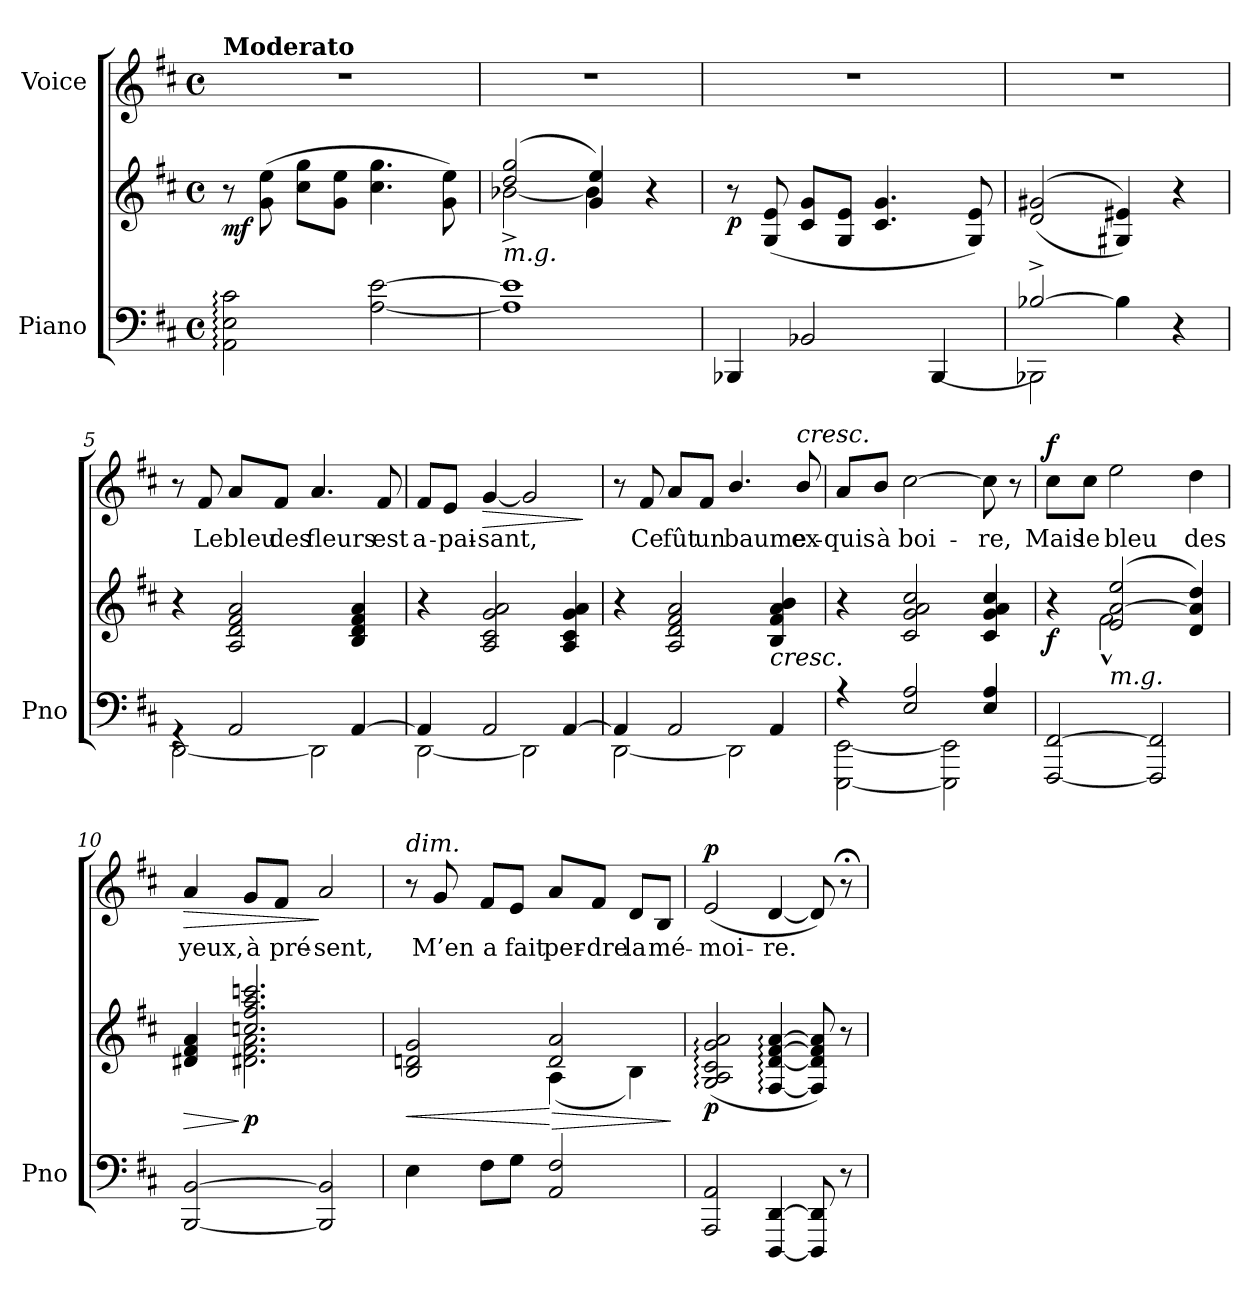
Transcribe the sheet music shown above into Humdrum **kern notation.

**kern	**kern	**dynam	**kern	**text	**dynam
*part2	*part2	*part2	*part1	*part1	*part1
*staff3	*staff2	*staff2/3	*staff1	*staff1	*staff1
*I"Piano	*	*	*I"Voice	*	*
*I'Pno	*	*	*	*	*
*clefF4	*clefG2	*	*clefG2	*	*
*k[f#c#]	*k[f#c#]	*	*k[f#c#]	*	*
*M4/4	*M4/4	*	*M4/4	*	*
*met(c)	*met(c)	*	*met(c)	*	*
*MM92	*MM92	*	*MM92	*	*
=1	=1	=1	=1	=1	=1
!	!	!	!LO:TX:a:B:t=Moderato	!	!
!	!	!LO:DY:b	!	!	!
2AA\: 2E\: 2c#\:	8r	mf	1r	.	.
.	(>8g\ 8ee\	.	.	.	.
.	8cc#\ 8gg\L	.	.	.	.
.	8g\ 8ee\J	.	.	.	.
[2A\ [2e\	4.cc#\ 4.gg\	.	.	.	.
.	8g\ 8ee\)	.	.	.	.
=2	=2	=2	=2	=2	=2
*	*^	*	*	*	*
!	!LO:TX:b:i:t=m.g.	!	!	!	!	!
1A] 1e]	(>2dd/ 2gg/	[2b-X^\	.	1r	.	.
.	4g/ 4ee/)	4b-\]	.	.	.	.
.	4r	4ryy	.	.	.	.
=3	=3	=3	=3	=3	=3	=3
!	!	!	!LO:DY:b	!	!	!
*	*v	*v	*	*	*	*
4BBB-X/	8r	p	1r	.	.
.	(>8G/ 8e/	.	.	.	.
2BB-X/	8c#/ 8g/L	.	.	.	.
.	8G/ 8e/J	.	.	.	.
.	4.c#/ 4.g/	.	.	.	.
[4BBB-/	.	.	.	.	.
.	8G/ 8e/)	.	.	.	.
!!LO:LB:g=z
=4	=4	=4	=4	=4	=4
*^	*	*	*	*	*
[2B-X^/	2BBB-X\]	(<(>2d/ 2g#X/	.	1r	.	.
4B-\]	2ryy	4G#X/ 4e#X/))	.	.	.	.
4r	.	4r	.	.	.	.
=5	=5	=5	=5	=5	=5	=5
!	!	!	!LO:DY:b	!	!	!
!	!	!	!LO:DY:n=1:b	!	!	!
4rGG	[2DD\	4r	p other-dynamics	8r	.	.
!	!	!	!	!	!LO:LY:b	!LO:DY:a
!	!	!	!	!	!	!LO:DY:n=1:a
.	.	.	.	8f#/	Le	p other-dynamics
!	!	!	!	!	!LO:LY:b	!
2AA/	.	2A/ 2d/ 2f#/ 2a/	.	8a/L	bleu	.
!	!	!	!	!	!LO:LY:b	!
.	.	.	.	8f#/J	des	.
!	!	!	!	!	!LO:LY:b	!
.	2DD\]	.	.	4.a/	fleurs	.
[4AA/	.	4B/ 4d/ 4f#/ 4a/	.	.	.	.
!	!	!	!	!	!LO:LY:b	!
.	.	.	.	8f#/	est	.
=6	=6	=6	=6	=6	=6	=6
!	!	!	!	!	!LO:LY:b	!
4AA/]	[2DD\	4r	.	8f#/L	a-	.
!	!	!	!	!	!LO:LY:b	!
.	.	.	.	8e/J	-pai-	.
!	!	!	!	!	!LO:LY:b	!LO:HP:b
2AA/	.	2A/ 2c#/ 2g/ 2a/	.	[4g/	-sant,	>
.	2DD\]	.	.	2g/]	.	.
[4AA/	.	4A/ 4c#/ 4g/ 4a/	.	.	.	.
*v	*v	*	*	*	*	*
.	.	.	.	.	]
!!LO:LB:g=z
=7	=7	=7	=7	=7	=7
*^	*	*	*	*	*
4AA/]	[2DD\	4r	.	8r	.	.
!	!	!	!	!	!LO:LY:b	!
.	.	.	.	8f#/	Ce	.
!	!	!	!	!	!LO:LY:b	!
2AA/	.	2A/ 2d/ 2f#/ 2a/	.	8a/L	fût	.
!	!	!	!	!	!LO:LY:b	!
.	.	.	.	8f#/J	un	.
!	!	!	!	!	!LO:LY:b	!
.	2DD\]	.	.	4.b/	baume	.
!	!	!LO:TX:b:i:t=cresc.	!	!	!	!
4AA/	.	4B/ 4f#/ 4a/ 4b/	.	.	.	.
!	!	!	!	!LO:TX:a:i:t=cresc.	!	!
!	!	!	!	!	!LO:LY:b	!
.	.	.	.	8b/	ex-	.
=8	=8	=8	=8	=8	=8	=8
!	!	!	!	!	!LO:LY:b	!
4r	[2EEE\ [2EE\	4r	.	8a/L	-quis	.
!	!	!	!	!	!LO:LY:b	!
.	.	.	.	8b/J	à	.
!	!	!	!	!	!LO:LY:b	!
2E/ 2A/	.	2c#/ 2g/ 2a/ 2cc#/	.	[2cc#\	boi-	.
.	2EEE\] 2EE\]	.	.	.	.	.
!	!	!	!	!	!LO:LY:b	!
4E/ 4A/	.	4c#/ 4g/ 4a/ 4cc#/	.	8cc#\]	-re,	.
.	.	.	.	8r	.	.
*v	*v	*	*	*	*	*
=9	=9	=9	=9	=9	=9
*	*^	*	*	*	*
!	!	!	!LO:DY:b	!	!LO:LY:b	!LO:DY:a
[2FFF#/ [2FF#/	4r	4ryy	f	8cc#\L	Mais	f
!	!	!	!	!	!LO:LY:b	!
.	.	.	.	8cc#\J	le	.
!	!LO:TX:b:i:t=m.g.	!	!	!	!	!
!	!	!	!	!	!LO:LY:b	!
.	(>2e/ [2a/ 2ee/	2f#^^\	.	2ee\	bleu	.
2FFF#/] 2FF#/]	.	.	.	.	.	.
!	!	!	!	!	!LO:LY:b	!
.	4d/ 4a/] 4dd/)	4ryy	.	4dd\	des	.
!!LO:PB:g=z
=10	=10	=10	=10	=10	=10	=10
*	*	*	*	*MM88	*	*
!	!	!	!LO:HP:b	!	!LO:LY:b	!LO:HP:b
[2BBB/ [2BB/	4d#X/ 4f#/ 4a/	4ryy	>	4a/	yeux,	>
!	!	!	!LO:DY:n=1:b	!	!LO:LY:b	!
.	2.ccn/ 2.ff#/ 2.aa/ 2.cccn/	2.d#X\ 2.f#\ 2.a\	] p	8g/L	à	.
!	!	!	!	!	!LO:LY:b	!
.	.	.	.	8f#/J	pré-	.
!	!	!	!	!	!LO:LY:b	!
2BBB/] 2BB/]	.	.	.	2a/	-sent,	]
=11	=11	=11	=11	=11	=11	=11
*	*	*	*	*MM92	*	*
!	!	!	!	!LO:TX:a:i:t=dim.	!	!
!	!	!	!LO:HP:b	!	!	!
4E\	2B/ 2dn/ 2g/	2ryy	<	8r	.	.
!	!	!	!	!	!LO:LY:b	!
.	.	.	.	8g/	M’en	.
!	!	!	!	!	!LO:LY:b	!
8F#\L	.	.	.	8f#/L	a	.
!	!	!	!	!	!LO:LY:b	!
8G\J	.	.	.	8e/J	fait	.
!	!	!	!LO:HP:n=1:b	!	!LO:LY:b	!
2AA/ 2F#/	2d/ 2a/	(<4A\	[ >	8a/L	per-	.
!	!	!	!	!	!LO:LY:b	!
.	.	.	.	8f#/J	-dre	.
!	!	!	!	!	!LO:LY:b	!
.	.	4B\)	.	8d/L	la	.
!	!	!	!	!	!LO:LY:b	!
.	.	.	.	8B/J	mé-	.
*	*v	*v	*	*	*	*
.	.	]	.	.	.
=12	=12	=12	=12	=12	=12
!	!	!LO:DY:b	!	!LO:LY:b	!LO:DY:a
2AAA/ 2AA/	(<2G/: 2A/: 2c#/: 2g/: 2a/:	p	(>2e/	-moi-	p
!	!	!	!	!LO:LY:b	!
[4DDD/ [4DD/	[4F#/: [4d/: [4f#/: [4a/:	.	[4d/	-re.	.
8DDD/] 8DD/]	8F#/] 8d/] 8f#/] 8a/])	.	8d/])	.	.
8r	8r	.	8r;<	.	.
=	=	=	=	=	=
*-	*-	*-	*-	*-	*-
